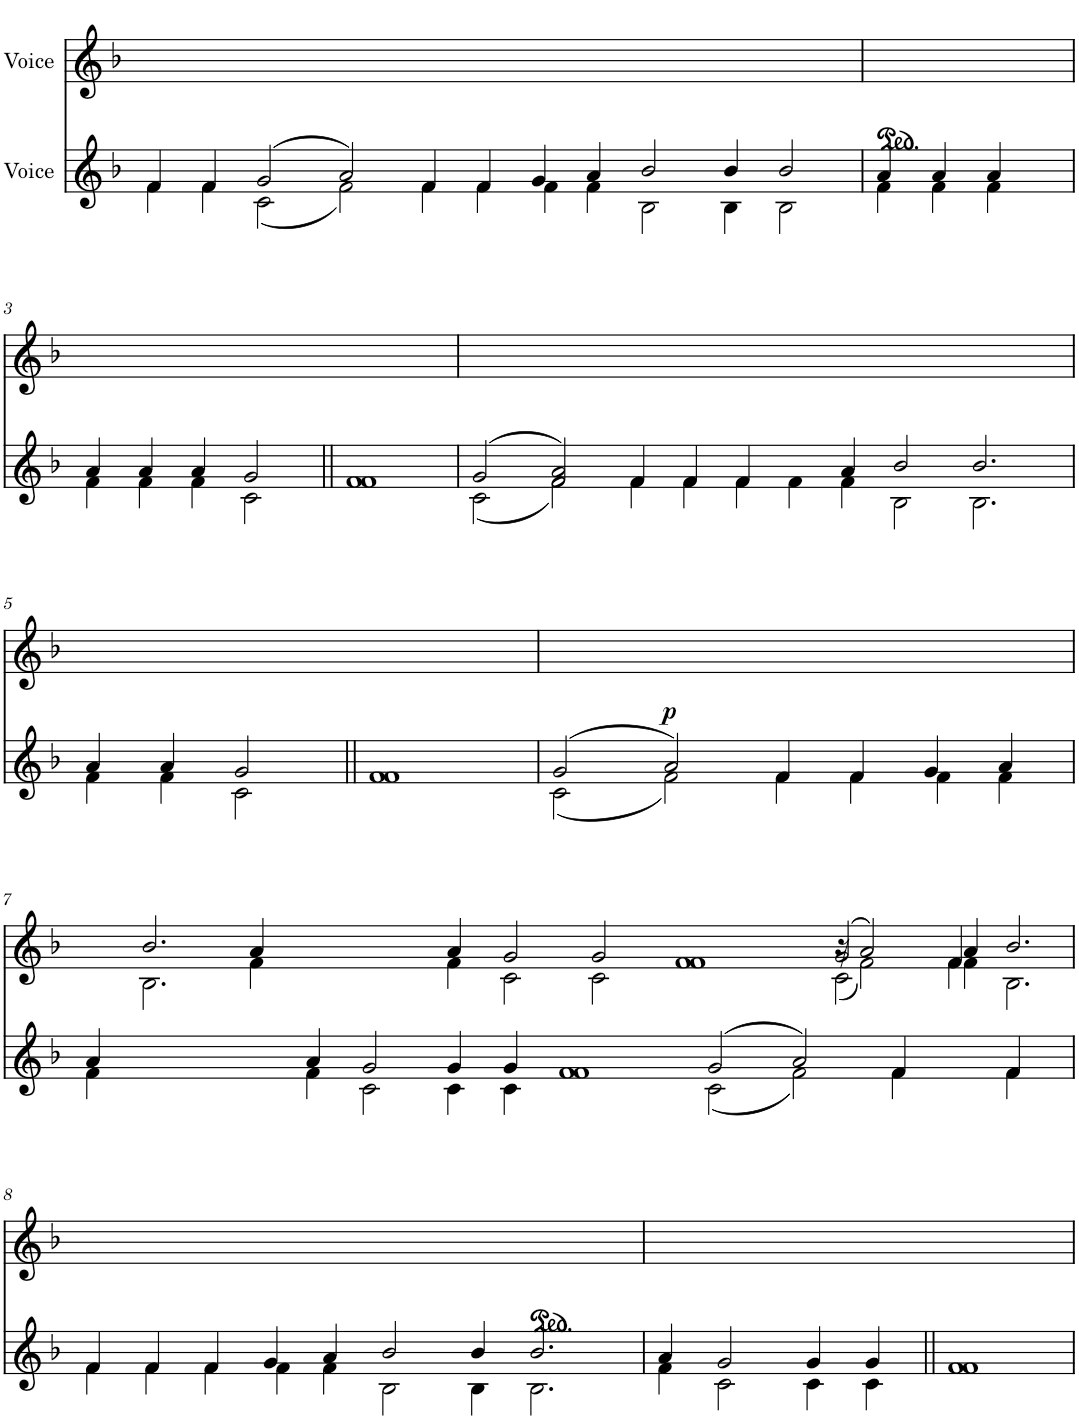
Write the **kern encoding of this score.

**kern	**dynam	**kern
*part2	*part2	*part1
*staff2	*staff2	*staff1
*I"Voice	*	*I"Voice
*I'V	*	*I'V
*clefG2	*	*clefG2
*k[b-]	*	*k[b-]
=1	=1	=1
*^	*	*
4f/	4f\	.	1ryy
4f/	4f\	.	.
(>2g/	(<2c\	.	.
2a/)	2f\)	.	0ryy
4f/	4f\	.	.
4f/	4f\	.	.
4g/	4f\	.	.
4a/	4f\	.	.
2b-/	2B-\	.	.
4b-/	4B-\	.	2.ryy
2b-/	2B-\	.	.
=2	=2	=2	=2
4a/	4f\	.	1ryy
4a/	4f\	.	.
4a/	4f\	.	.
4ryy	4ryy	.	.
!!LO:LB:g=z
=3||	=3||	=3	=3
4a/	4f\	.	1ryy
4a/	4f\	.	.
4a/	4f\	.	.
[4g/	[4c\	.	.
4ryy	1ryy	.	1ryy
1f 1f	.	.	.
.	4ryy	.	4ryy
=4	=4	=4	=4
(>2g/	(<2c\	.	1ryy
4g/]	4c\]	.	.
2f/ 2a/)	2f\)	.	.
.	.	.	0ryy
4f/	4f\	.	.
4f/	4f\	.	.
4f/	4f\	.	.
4ryy	4f\	.	.
4a/	4f\	.	.
2b-/	2B-\	.	.
2.b-/	2.B-\	.	2.ryy
!!LO:LB:g=z
=5||	=5||	=5	=5
4a/	4f\	.	1ryy
4a/	4f\	.	.
2g/	2c\	.	.
1f 1f	1ryy	.	1ryy
=6	=6	=6	=6
(>2g/	(<2c\	.	1ryy
!	!	!LO:DY:a	!
2a/)	2f\)	p	.
4f/	4f\	.	1ryy
4f/	4f\	.	.
4g/	4f\	.	.
4a/	4f\	.	.
!!LO:LB:g=z
=7	=7	=7	=7
*	*	*	*^
*	*	*	*	*^
*	*	*	*	*	*^
4a/	4f\	.	4ryy	4ryy	4ryy	16ryy
*	*	*	*	*v	*v	*v
2.ryy	1ryy	.	2.b-/	2.B-\
4ryy	.	.	4a/	4f\
4a/	4f\	.	2.ryy	2.ryy
2g/	2c\	.	.	.
4g/	4c\	.	4a/	4f\
4g/	4c\	.	2g/	2c\
1f 1f	1ryy	.	.	.
.	.	.	2g/	2c\
.	.	.	1f 1f	1ryy
(>2g/	(<2c\	.	.	.
2a/)	2f\)	.	.	.
*	*	*	*	*^
.	.	.	(>2g/	16r	(<2c\
*	*	*	*	*	*^
.	.	.	.	2a/)	.	2f\)
4f/	4f\	.	.	.	.	.
4ryy	4ryy	.	4f/	.	4f\	.
.	.	.	.	4a/	.	4f\
4f/	4f\	.	2.b-/	.	2.B-\	.
.	.	.	.	2ryy	.	2ryy
2ryy	2ryy	.	.	.	.	.
.	.	.	.	8.ryy	.	8.ryy
*	*	*	*v	*v	*v	*v
!!LO:LB:g=z
=8	=8	=8	=8
4f/	4f\	.	1ryy
4ryy	4f\	.	.
4f/	4f\	.	.
4f/	4f\	.	.
4g/	4f\	.	0ryy
4a/	2B-\	.	.
2b-/	.	.	.
.	4B-\	.	.
4b-/	2.B-\	.	.
2.b-/	.	.	.
.	4ryy	.	.
=9||	=9||	=9	=9
4a/	4f\	.	1ryy
2g/	2c\	.	.
4g/	4c\	.	.
4g/	4c\	.	1ryy
1f 1f	1ryy	.	.
.	.	.	4ryy
*v	*v	*	*
=	=	=
*-	*-	*-
